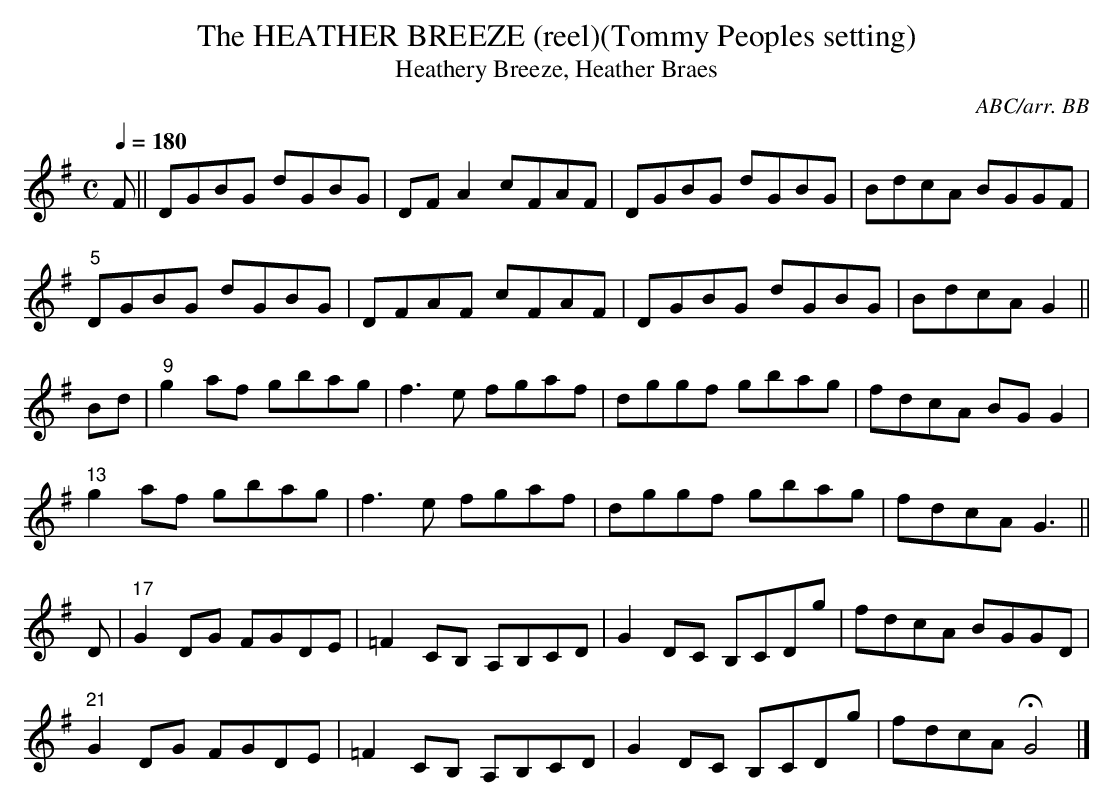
X:1
T:HEATHER BREEZE (reel)(Tommy Peoples setting), The
T:Heathery Breeze, Heather Braes
C:ABC/arr. BB
added the third part (as he likes to do!)
L:1/8
M:C
Q:1/4=180
K:G
F||DGBG dGBG|DFA2 cFAF|DGBG dGBG|BdcA BGGF|
"5"DGBG dGBG|DFAF cFAF|DGBG dGBG|BdcA G2||
Bd|"9"g2af gbag|f3e fgaf|dggf gbag|fdcA BGG2|
"13"g2af gbag|f3e fgaf|dggf gbag|fdcA G3||
D|"17"G2DG FGDE|=F2CB, A,B,CD|G2DC B,CDg|fdcA BGGD|
"21"G2DG FGDE|=F2CB, A,B,CD|G2DC B,CDg|fdcA HG4|]
